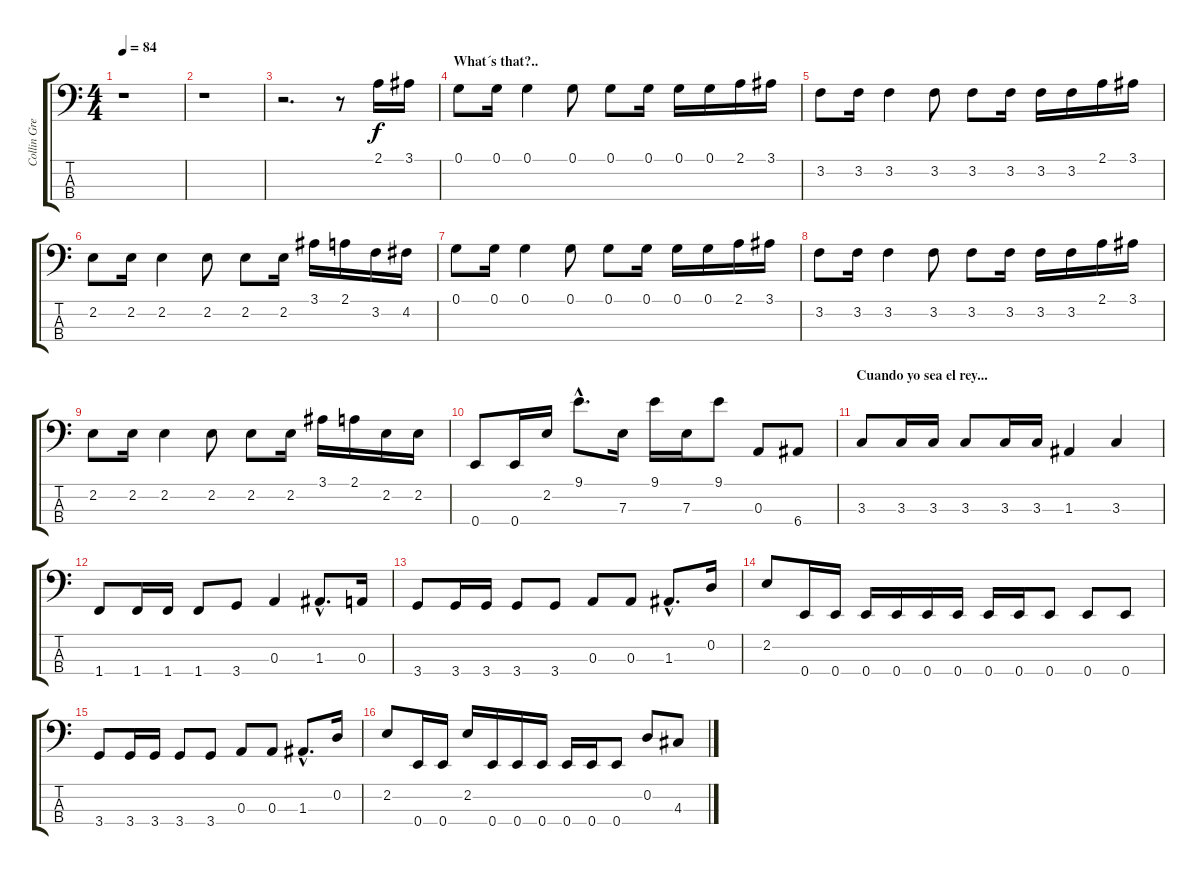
\track ("Collin Greenwood" "Collin Gre") {instrument electricbassfinger}
\staff {score tabs}
\tuning (G2 D2 A1 E1) {hide}
\ts (4 4)
\tempo 84
\clef f4
\ks c
r.1{dy f} |
r.1 |
r.2{d} r.8 2.1.16 3.1.16 |
\section ("" "What´s that?..")
0.1.8 0.1.16 0.1.4 0.1.8 0.1.8 0.1.16 0.1.16 0.1.16 2.1.16 3.1.16 |
3.2.8 3.2.16 3.2.4 3.2.8 3.2.8 3.2.16 3.2.16 3.2.16 2.1.16 3.1.16 |
2.2.8 2.2.16 2.2.4 2.2.8 2.2.8 2.2.16 3.1.16 2.1.16 3.2.16 4.2.16 |
0.1.8 0.1.16 0.1.4 0.1.8 0.1.8 0.1.16 0.1.16 0.1.16 2.1.16 3.1.16 |
3.2.8 3.2.16 3.2.4 3.2.8 3.2.8 3.2.16 3.2.16 3.2.16 2.1.16 3.1.16 |
2.2.8 2.2.16 2.2.4 2.2.8 2.2.8 2.2.16 3.1.16 2.1.16 2.2.16 2.2.16 |
0.4.8 0.4.16 2.2.16 9.1{hac}.8{d} 7.3.16 9.1.16 7.3.16 9.1.8 0.3.8 6.4.8 |
\section ("" "Cuando yo sea el rey...")
3.3.8 3.3.16 3.3.16 3.3.8 3.3.16 3.3.16 1.3.4 3.3.4 |
1.4.8 1.4.16 1.4.16 1.4.8 3.4.8 0.3.4 1.3{hac}.8{d} 0.3.16 |
3.4.8 3.4.16 3.4.16 3.4.8 3.4.8 0.3.8 0.3.8 1.3{hac}.8{d} 0.2.16 |
2.2.8 0.4.16 0.4.16 0.4.16 0.4.16 0.4.16 0.4.16 0.4.16 0.4.16 0.4.8 0.4.8 0.4.8 |
3.4.8 3.4.16 3.4.16 3.4.8 3.4.8 0.3.8 0.3.8 1.3{hac}.8{d} 0.2.16 |
2.2.8 0.4.16 0.4.16 2.2.16 0.4.16 0.4.16 0.4.16 0.4.16 0.4.16 0.4.8 0.2.8 4.3.8
